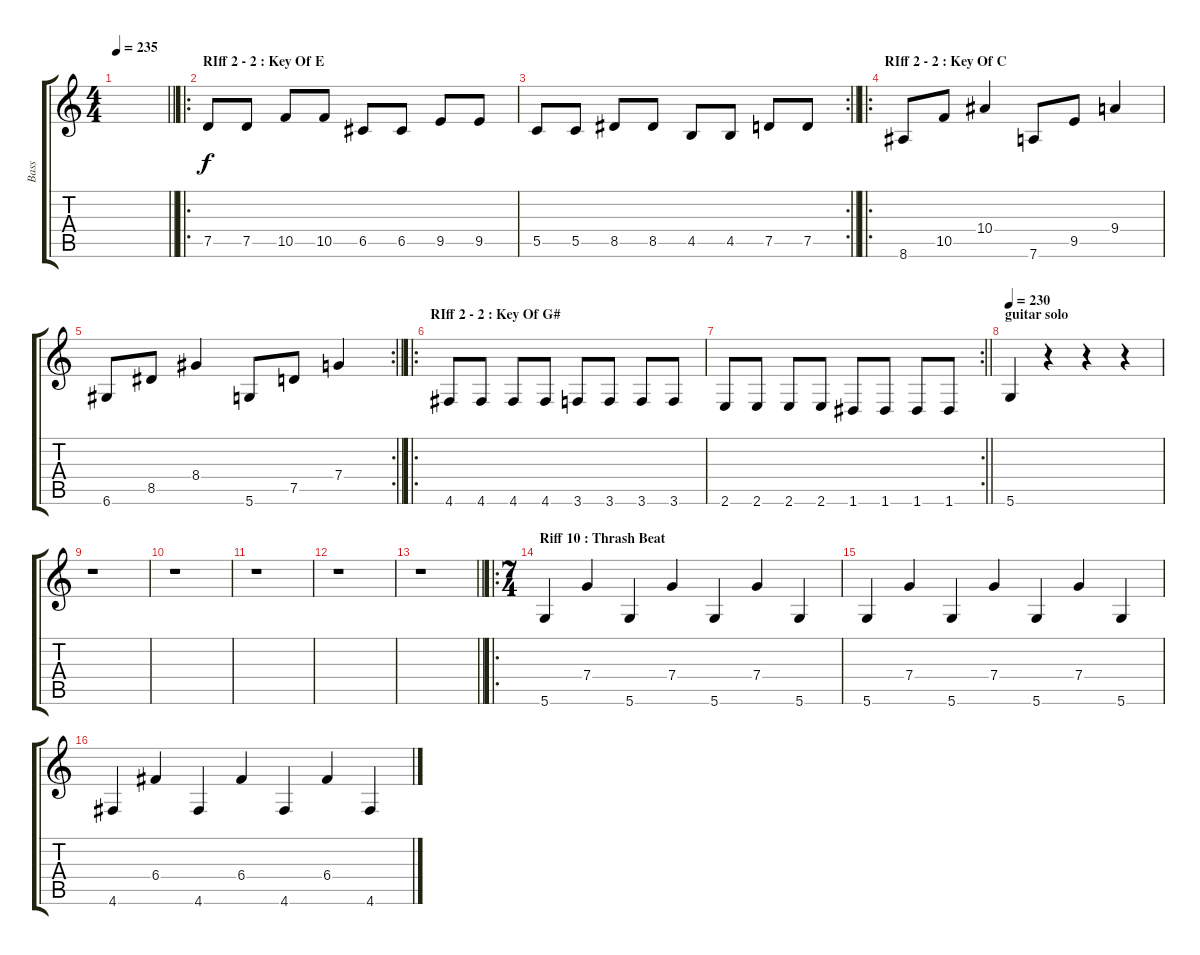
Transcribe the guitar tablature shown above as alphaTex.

\track ("Bass" "Bass") {instrument contrabass}
\staff {score tabs}
\tuning (D4 A3 F3 C3 G2 D2) {hide}
\ts (4 4)
\tempo 235
\clef g2
\barLineRight lightlight
\ks c
|
\ro
\section ("" "RIff 2 - 2 : Key Of E")
7.5.8 7.5.8 10.5.8 10.5.8 6.5.8 6.5.8 9.5.8 9.5.8 |
\rc 2
\barLineRight lightlight
5.5.8 5.5.8 8.5.8 8.5.8 4.5.8 4.5.8 7.5.8 7.5.8 |
\ro
\section ("" "RIff 2 - 2 : Key Of C")
8.6.8 10.5.8 10.4.4 7.6.8 9.5.8 9.4.4 |
\rc 2
\barLineRight lightlight
6.6.8 8.5.8 8.4.4 5.6.8 7.5.8 7.4.4 |
\ro
\section ("" "RIff 2 - 2 : Key Of G#")
4.6.8 4.6.8 4.6.8 4.6.8 3.6.8 3.6.8 3.6.8 3.6.8 |
\rc 2
\barLineRight lightlight
2.6.8 2.6.8 2.6.8 2.6.8 1.6.8 1.6.8 1.6.8 1.6.8 |
\section ("" "guitar solo")
\tempo 230
5.6.4 r.4 r.4 r.4 |
r.1 |
r.1 |
r.1 |
r.1 |
\barLineRight lightlight
r.1 |
\ro
\ts (7 4)
\section ("" "Riff 10 : Thrash Beat")
5.6.4 7.4.4 5.6.4 7.4.4 5.6.4 7.4.4 5.6.4 |
5.6.4 7.4.4 5.6.4 7.4.4 5.6.4 7.4.4 5.6.4 |
4.6.4 6.4.4 4.6.4 6.4.4 4.6.4 6.4.4 4.6.4
